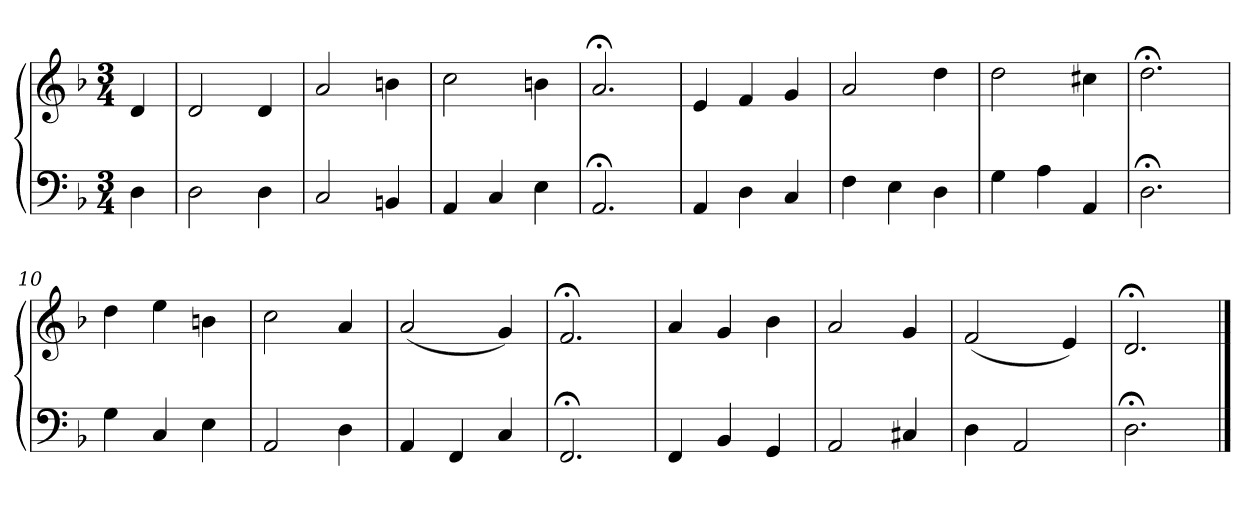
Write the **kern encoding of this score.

**kern	**kern
*part1	*part1
*staff2	*staff1
*clefF4	*clefG2
*k[b-]	*k[b-]
*M3/4	*M3/4
=1	=1
4D	4d
=2	=2
2D	2d
4D	4d
=3	=3
2C	2a
4BBn	4bn
=4	=4
4AA	2cc
4C	.
4E	4bn
=5	=5
2.AA;<	2.a;<
=6	=6
4AA	4e
4D	4f
4C	4g
=7	=7
4F	2a
4E	.
4D	4dd
=8	=8
4G	2dd
4A	.
4AA	4cc#X
=9	=9
2.D;<	2.dd;<
=10	=10
4G	4dd
4C	4ee
4E	4bn
=11	=11
2AA	2cc
4D	4a
!!LO:LB:g=z
=12	=12
4AA	(2a
4FF	.
4C	4g)
=13	=13
2.FF;<	2.f;<
=14	=14
4FF	4a
4BB-	4g
4GG	4b-
=15	=15
2AA	2a
4C#X	4g
=16	=16
4D	(2f
2AA	.
.	4e)
=17	=17
2.D;<	2.d;<
==	==
*-	*-
